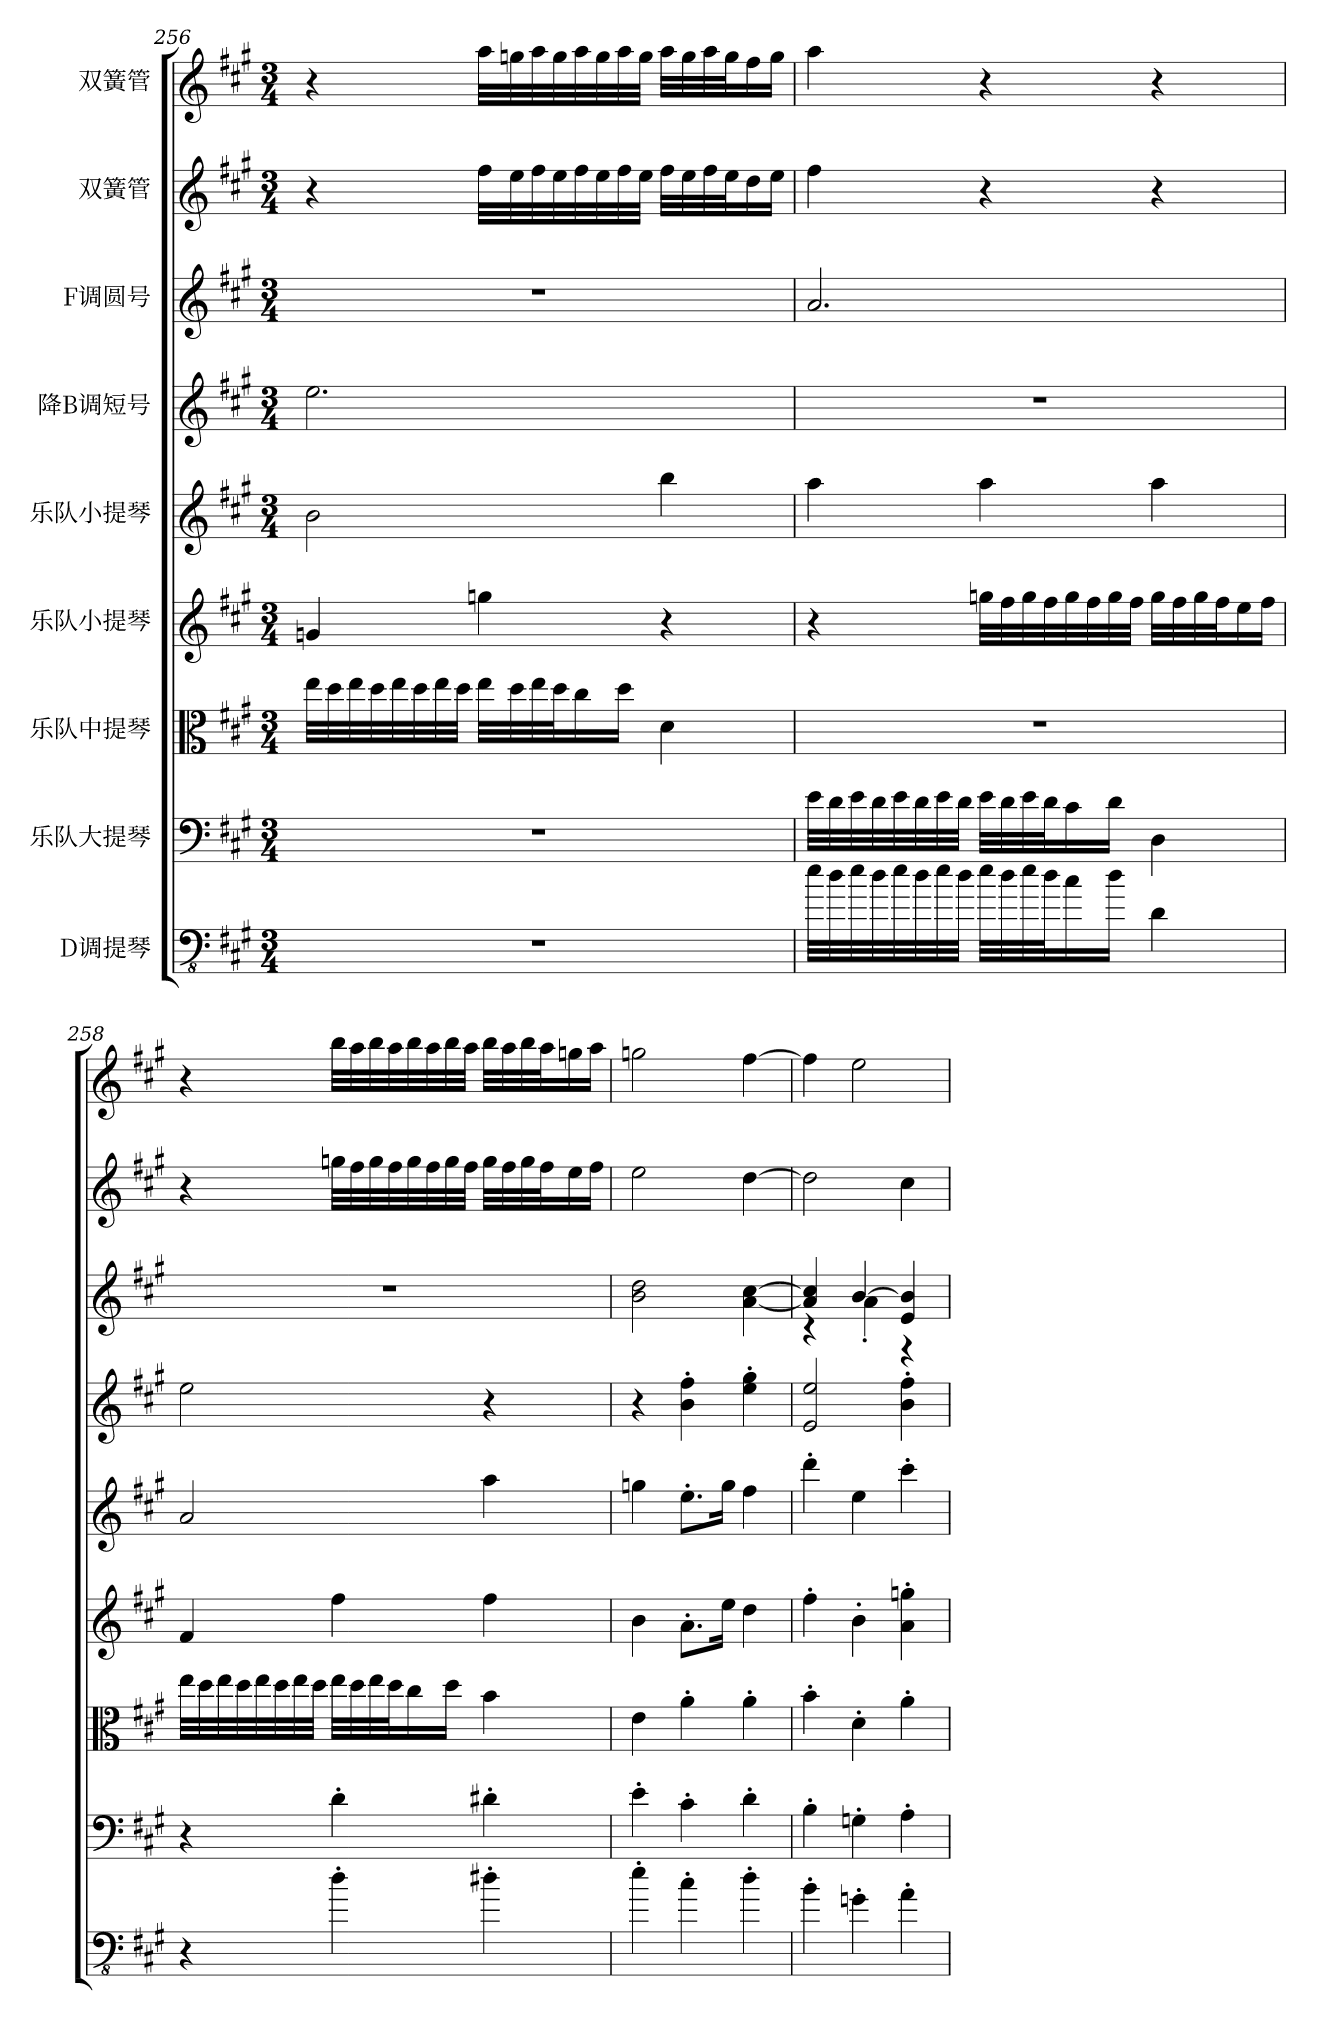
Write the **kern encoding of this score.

**kern	**kern	**kern	**kern	**kern	**kern	**kern	**kern	**kern
*part9	*part8	*part7	*part6	*part5	*part4	*part3	*part2	*part1
*staff9	*staff8	*staff7	*staff6	*staff5	*staff4	*staff3	*staff2	*staff1
*I"D调提琴	*I"乐队大提琴	*I"乐队中提琴	*I"乐队小提琴	*I"乐队小提琴	*I"降B调短号	*I"F调圆号	*I"双簧管	*I"双簧管
!!LO:PB:g=z
*clefFv4	*clefF4	*clefC3	*clefG2	*clefG2	*clefG2	*clefG2	*clefG2	*clefG2
*ITrd7c12	*	*	*	*	*ITrd1c2	*ITrd4c7	*	*
*k[f#c#g#]	*k[f#c#g#]	*k[f#c#g#]	*k[f#c#g#]	*k[f#c#g#]	*k[f#]	*k[f#c#]	*k[f#c#g#]	*k[f#c#g#]
*M3/4	*M3/4	*M3/4	*M3/4	*M3/4	*M3/4	*M3/4	*M3/4	*M3/4
=256	=256	=256	=256	=256	=256	=256	=256	=256
2.r	2.r	32ee\LLL	4gn/	2b\	2.dd\	2.r	4r	4r
.	.	32dd\	.	.	.	.	.	.
.	.	32ee\	.	.	.	.	.	.
.	.	32dd\	.	.	.	.	.	.
.	.	32ee\	.	.	.	.	.	.
.	.	32dd\	.	.	.	.	.	.
.	.	32ee\	.	.	.	.	.	.
.	.	32dd\JJJ	.	.	.	.	.	.
.	.	32ee\LLL	4ggn\	.	.	.	32ff#\LLL	32aa\LLL
.	.	32dd\	.	.	.	.	32ee\	32ggn\
.	.	32ee\	.	.	.	.	32ff#\	32aa\
.	.	32dd\J	.	.	.	.	32ee\	32gg\
.	.	16cc#\	.	.	.	.	32ff#\	32aa\
.	.	.	.	.	.	.	32ee\	32gg\
.	.	16dd\JJ	.	.	.	.	32ff#\	32aa\
.	.	.	.	.	.	.	32ee\JJJ	32gg\JJJ
.	.	4d\	4r	4bb\	.	.	32ff#\LLL	32aa\LLL
.	.	.	.	.	.	.	32ee\	32gg\
.	.	.	.	.	.	.	32ff#\	32aa\
.	.	.	.	.	.	.	32ee\J	32gg\J
.	.	.	.	.	.	.	16dd\	16ff#\
.	.	.	.	.	.	.	16ee\JJ	16gg\JJ
!!LO:PB:g=z
=257	=257	=257	=257	=257	=257	=257	=257	=257
32E\LLL	32e\LLL	2.r	4r	4aa\	2.r	2.d/	4ff#\	4aa\
32D\	32d\	.	.	.	.	.	.	.
32E\	32e\	.	.	.	.	.	.	.
32D\	32d\	.	.	.	.	.	.	.
32E\	32e\	.	.	.	.	.	.	.
32D\	32d\	.	.	.	.	.	.	.
32E\	32e\	.	.	.	.	.	.	.
32D\JJJ	32d\JJJ	.	.	.	.	.	.	.
32E\LLL	32e\LLL	.	32ggn\LLL	4aa\	.	.	4r	4r
32D\	32d\	.	32ff#\	.	.	.	.	.
32E\	32e\	.	32gg\	.	.	.	.	.
32D\J	32d\J	.	32ff#\	.	.	.	.	.
16C#\	16c#\	.	32gg\	.	.	.	.	.
.	.	.	32ff#\	.	.	.	.	.
16D\JJ	16d\JJ	.	32gg\	.	.	.	.	.
.	.	.	32ff#\JJJ	.	.	.	.	.
4DD\	4D\	.	32gg\LLL	4aa\	.	.	4r	4r
.	.	.	32ff#\	.	.	.	.	.
.	.	.	32gg\	.	.	.	.	.
.	.	.	32ff#\J	.	.	.	.	.
.	.	.	16ee\	.	.	.	.	.
.	.	.	16ff#\JJ	.	.	.	.	.
!!LO:PB:g=z
=258	=258	=258	=258	=258	=258	=258	=258	=258
4r	4r	32ee\LLL	4f#/	2a/	2dd\	2.r	4r	4r
.	.	32dd\	.	.	.	.	.	.
.	.	32ee\	.	.	.	.	.	.
.	.	32dd\	.	.	.	.	.	.
.	.	32ee\	.	.	.	.	.	.
.	.	32dd\	.	.	.	.	.	.
.	.	32ee\	.	.	.	.	.	.
.	.	32dd\JJJ	.	.	.	.	.	.
4D'\	4d'\	32ee\LLL	4ff#\	.	.	.	32ggn\LLL	32bb\LLL
.	.	32dd\	.	.	.	.	32ff#\	32aa\
.	.	32ee\	.	.	.	.	32gg\	32bb\
.	.	32dd\J	.	.	.	.	32ff#\	32aa\
.	.	16cc#\	.	.	.	.	32gg\	32bb\
.	.	.	.	.	.	.	32ff#\	32aa\
.	.	16dd\JJ	.	.	.	.	32gg\	32bb\
.	.	.	.	.	.	.	32ff#\JJJ	32aa\JJJ
4D#X'\	4d#X'\	4b\	4ff#\	4aa\	4r	.	32gg\LLL	32bb\LLL
.	.	.	.	.	.	.	32ff#\	32aa\
.	.	.	.	.	.	.	32gg\	32bb\
.	.	.	.	.	.	.	32ff#\J	32aa\J
.	.	.	.	.	.	.	16ee\	16ggn\
.	.	.	.	.	.	.	16ff#\JJ	16aa\JJ
=259	=259	=259	=259	=259	=259	=259	=259	=259
*	*	*	*	*	*	*	*	*MM148
4E'\	4e'\	4e\	4b\	4ggn\	4r	2e\ 2g\	2ee\	2ggn\
4C#'\	4c#'\	4a'\	8.a'\L	8.ee'\L	4a\' 4ee\'	.	.	.
.	.	.	16ee\Jk	16gg\Jk	.	.	.	.
4D'\	4d'\	4a'\	4dd\	4ff#\	4dd\' 4ff#\'	[4d\ [4f#\	[4dd\	[4ff#\
=260	=260	=260	=260	=260	=260	=260	=260	=260
*	*	*	*	*	*	*	*	*MM145
*	*	*	*	*	*	*^	*	*
4BB'\	4B'\	4b'\	4ff#'\	4ddd'\	2d/ 2dd/	4d/] 4f#/]	4r	2dd\]	4ff#\]
4GGn'\	4Gn'\	4d'\	4b'\	4ee\	.	[4e/	4d'\	.	2ee\
4AA'\	4A'\	4a'\	4a\' 4ggn\'	4ccc#'\	4a\' 4ee\'	4A/ 4e/]	4r	4cc#\	.
*	*	*	*	*	*	*v	*v	*	*
=	=	=	=	=	=	=	=	=
*-	*-	*-	*-	*-	*-	*-	*-	*-
